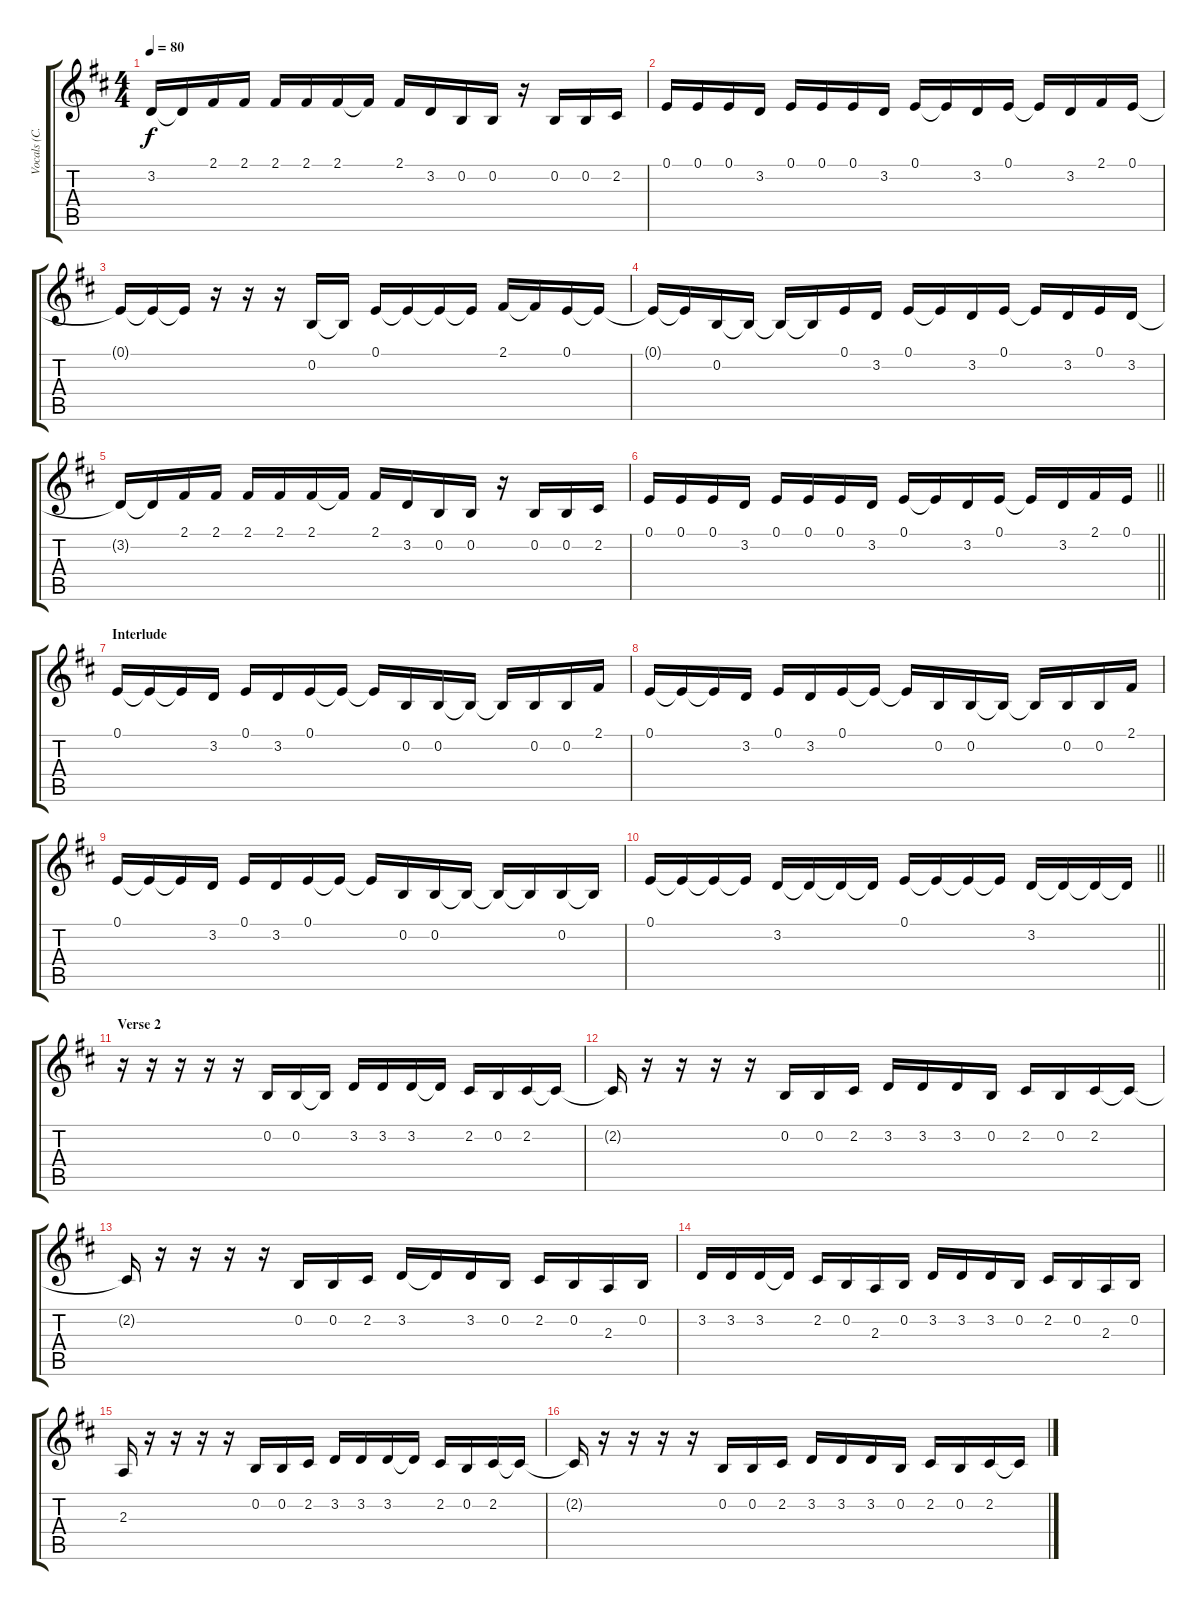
\track ("Vocals (C. Kroeger)" "Vocals (C.") {instrument lead2sawtooth}
\staff {score tabs}
\tuning (E4 B3 G3 D3 A2 E2) {hide}
\ts (4 4)
\tempo 80
\clef g2
\ks d
3.2{t}.16{dy f} 3.2{t}.16 2.1.16 2.1.16 2.1.16 2.1.16 2.1.16 2.1{t}.16 2.1.16 3.2.16 0.2.16 0.2.16 r.16 0.2.16 0.2.16 2.2.16 |
0.1.16 0.1.16 0.1.16 3.2.16 0.1.16 0.1.16 0.1.16 3.2.16 0.1.16 0.1{t}.16 3.2.16 0.1.16 0.1{t}.16 3.2.16 2.1.16 0.1.16 |
0.1{t}.16 0.1{t}.16 0.1{t}.16 r.16 r.16 r.16 0.2.16 0.2{t}.16 0.1.16 0.1{t}.16 0.1{t}.16 0.1{t}.16 2.1.16 2.1{t}.16 0.1.16 0.1{t}.16 |
0.1{t}.16 0.1{t}.16 0.2.16 0.2{t}.16 0.2{t}.16 0.2{t}.16 0.1.16 3.2.16 0.1.16 0.1{t}.16 3.2.16 0.1.16 0.1{t}.16 3.2.16 0.1.16 3.2.16 |
3.2{t}.16 3.2{t}.16 2.1.16 2.1.16 2.1.16 2.1.16 2.1.16 2.1{t}.16 2.1.16 3.2.16 0.2.16 0.2.16 r.16 0.2.16 0.2.16 2.2.16 |
\barLineRight lightlight
0.1.16 0.1.16 0.1.16 3.2.16 0.1.16 0.1.16 0.1.16 3.2.16 0.1.16 0.1{t}.16 3.2.16 0.1.16 0.1{t}.16 3.2.16 2.1.16 0.1.16 |
\section ("" "Interlude")
0.1.16 0.1{t}.16 0.1{t}.16 3.2.16 0.1.16 3.2.16 0.1.16 0.1{t}.16 0.1{t}.16 0.2.16 0.2.16 0.2{t}.16 0.2{t}.16 0.2.16 0.2.16 2.1.16 |
0.1.16 0.1{t}.16 0.1{t}.16 3.2.16 0.1.16 3.2.16 0.1.16 0.1{t}.16 0.1{t}.16 0.2.16 0.2.16 0.2{t}.16 0.2{t}.16 0.2.16 0.2.16 2.1.16 |
0.1.16 0.1{t}.16 0.1{t}.16 3.2.16 0.1.16 3.2.16 0.1.16 0.1{t}.16 0.1{t}.16 0.2.16 0.2.16 0.2{t}.16 0.2{t}.16 0.2{t}.16 0.2.16 0.2{t}.16 |
\barLineRight lightlight
0.1.16 0.1{t}.16 0.1{t}.16 0.1{t}.16 3.2.16 3.2{t}.16 3.2{t}.16 3.2{t}.16 0.1.16 0.1{t}.16 0.1{t}.16 0.1{t}.16 3.2.16 3.2{t}.16 3.2{t}.16 3.2{t}.16 |
\section ("" "Verse 2")
r.16 r.16 r.16 r.16 r.16 0.2.16 0.2.16 0.2{t}.16 3.2.16 3.2.16 3.2.16 3.2{t}.16 2.2.16 0.2.16 2.2.16 2.2{t}.16 |
2.2{t}.16 r.16 r.16 r.16 r.16 0.2.16 0.2.16 2.2.16 3.2.16 3.2.16 3.2.16 0.2.16 2.2.16 0.2.16 2.2.16 2.2{t}.16 |
2.2{t}.16 r.16 r.16 r.16 r.16 0.2.16 0.2.16 2.2.16 3.2.16 3.2{t}.16 3.2.16 0.2.16 2.2.16 0.2.16 2.3.16 0.2.16 |
3.2.16 3.2.16 3.2.16 3.2{t}.16 2.2.16 0.2.16 2.3.16 0.2.16 3.2.16 3.2.16 3.2.16 0.2.16 2.2.16 0.2.16 2.3.16 0.2.16 |
2.3.16 r.16 r.16 r.16 r.16 0.2.16 0.2.16 2.2.16 3.2.16 3.2.16 3.2.16 3.2{t}.16 2.2.16 0.2.16 2.2.16 2.2{t}.16 |
2.2{t}.16 r.16 r.16 r.16 r.16 0.2.16 0.2.16 2.2.16 3.2.16 3.2.16 3.2.16 0.2.16 2.2.16 0.2.16 2.2.16 2.2{t}.16
